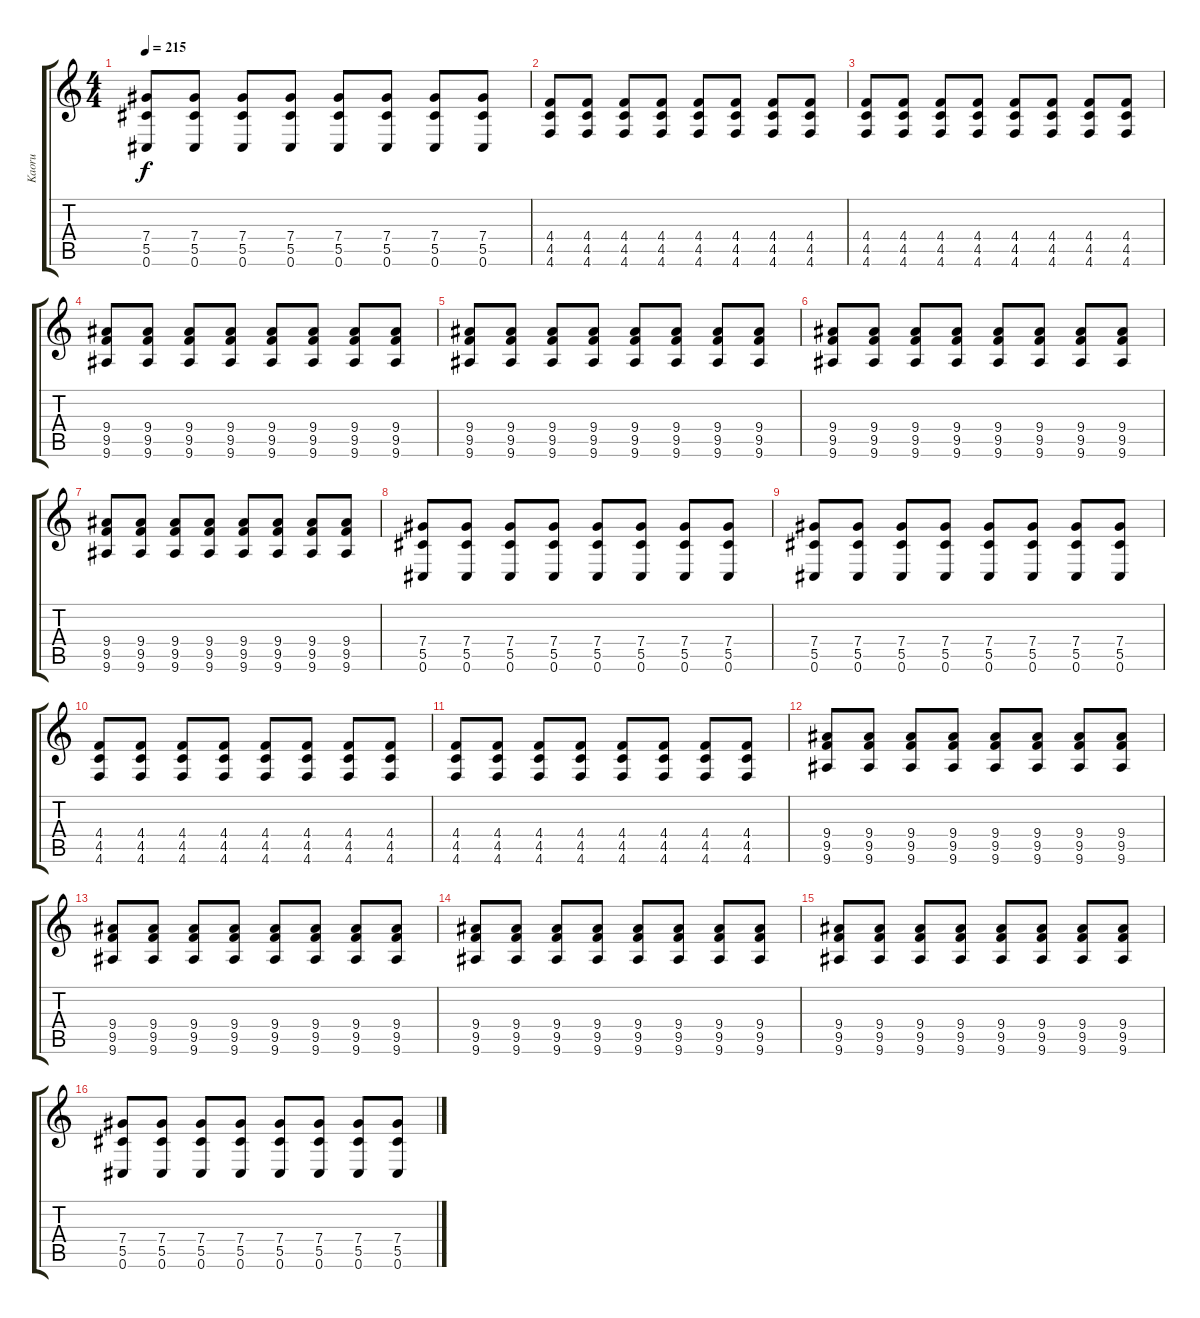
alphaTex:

\track ("Kaoru" "Kaoru") {instrument overdrivenguitar}
\staff {score tabs}
\tuning (Eb4 Bb3 Gb3 Db3 Ab2 Db2) {hide}
\ts (4 4)
\tempo 215
\clef g2
\ks aminor
(7.4 5.5 0.6).8{dy f} (7.4 5.5 0.6).8 (7.4 5.5 0.6).8 (7.4 5.5 0.6).8 (7.4 5.5 0.6).8 (7.4 5.5 0.6).8 (7.4 5.5 0.6).8 (7.4 5.5 0.6).8 |
(4.4 4.5 4.6).8 (4.4 4.5 4.6).8 (4.4 4.5 4.6).8 (4.4 4.5 4.6).8 (4.4 4.5 4.6).8 (4.4 4.5 4.6).8 (4.4 4.5 4.6).8 (4.4 4.5 4.6).8 |
(4.4 4.5 4.6).8 (4.4 4.5 4.6).8 (4.4 4.5 4.6).8 (4.4 4.5 4.6).8 (4.4 4.5 4.6).8 (4.4 4.5 4.6).8 (4.4 4.5 4.6).8 (4.4 4.5 4.6).8 |
(9.4 9.5 9.6).8 (9.4 9.5 9.6).8 (9.4 9.5 9.6).8 (9.4 9.5 9.6).8 (9.4 9.5 9.6).8 (9.4 9.5 9.6).8 (9.4 9.5 9.6).8 (9.4 9.5 9.6).8 |
(9.4 9.5 9.6).8 (9.4 9.5 9.6).8 (9.4 9.5 9.6).8 (9.4 9.5 9.6).8 (9.4 9.5 9.6).8 (9.4 9.5 9.6).8 (9.4 9.5 9.6).8 (9.4 9.5 9.6).8 |
(9.4 9.5 9.6).8 (9.4 9.5 9.6).8 (9.4 9.5 9.6).8 (9.4 9.5 9.6).8 (9.4 9.5 9.6).8 (9.4 9.5 9.6).8 (9.4 9.5 9.6).8 (9.4 9.5 9.6).8 |
(9.4 9.5 9.6).8 (9.4 9.5 9.6).8 (9.4 9.5 9.6).8 (9.4 9.5 9.6).8 (9.4 9.5 9.6).8 (9.4 9.5 9.6).8 (9.4 9.5 9.6).8 (9.4 9.5 9.6).8 |
(7.4 5.5 0.6).8 (7.4 5.5 0.6).8 (7.4 5.5 0.6).8 (7.4 5.5 0.6).8 (7.4 5.5 0.6).8 (7.4 5.5 0.6).8 (7.4 5.5 0.6).8 (7.4 5.5 0.6).8 |
(7.4 5.5 0.6).8 (7.4 5.5 0.6).8 (7.4 5.5 0.6).8 (7.4 5.5 0.6).8 (7.4 5.5 0.6).8 (7.4 5.5 0.6).8 (7.4 5.5 0.6).8 (7.4 5.5 0.6).8 |
(4.4 4.5 4.6).8 (4.4 4.5 4.6).8 (4.4 4.5 4.6).8 (4.4 4.5 4.6).8 (4.4 4.5 4.6).8 (4.4 4.5 4.6).8 (4.4 4.5 4.6).8 (4.4 4.5 4.6).8 |
(4.4 4.5 4.6).8 (4.4 4.5 4.6).8 (4.4 4.5 4.6).8 (4.4 4.5 4.6).8 (4.4 4.5 4.6).8 (4.4 4.5 4.6).8 (4.4 4.5 4.6).8 (4.4 4.5 4.6).8 |
(9.4 9.5 9.6).8 (9.4 9.5 9.6).8 (9.4 9.5 9.6).8 (9.4 9.5 9.6).8 (9.4 9.5 9.6).8 (9.4 9.5 9.6).8 (9.4 9.5 9.6).8 (9.4 9.5 9.6).8 |
(9.4 9.5 9.6).8 (9.4 9.5 9.6).8 (9.4 9.5 9.6).8 (9.4 9.5 9.6).8 (9.4 9.5 9.6).8 (9.4 9.5 9.6).8 (9.4 9.5 9.6).8 (9.4 9.5 9.6).8 |
(9.4 9.5 9.6).8 (9.4 9.5 9.6).8 (9.4 9.5 9.6).8 (9.4 9.5 9.6).8 (9.4 9.5 9.6).8 (9.4 9.5 9.6).8 (9.4 9.5 9.6).8 (9.4 9.5 9.6).8 |
(9.4 9.5 9.6).8 (9.4 9.5 9.6).8 (9.4 9.5 9.6).8 (9.4 9.5 9.6).8 (9.4 9.5 9.6).8 (9.4 9.5 9.6).8 (9.4 9.5 9.6).8 (9.4 9.5 9.6).8 |
(7.4 5.5 0.6).8 (7.4 5.5 0.6).8 (7.4 5.5 0.6).8 (7.4 5.5 0.6).8 (7.4 5.5 0.6).8 (7.4 5.5 0.6).8 (7.4 5.5 0.6).8 (7.4 5.5 0.6).8
